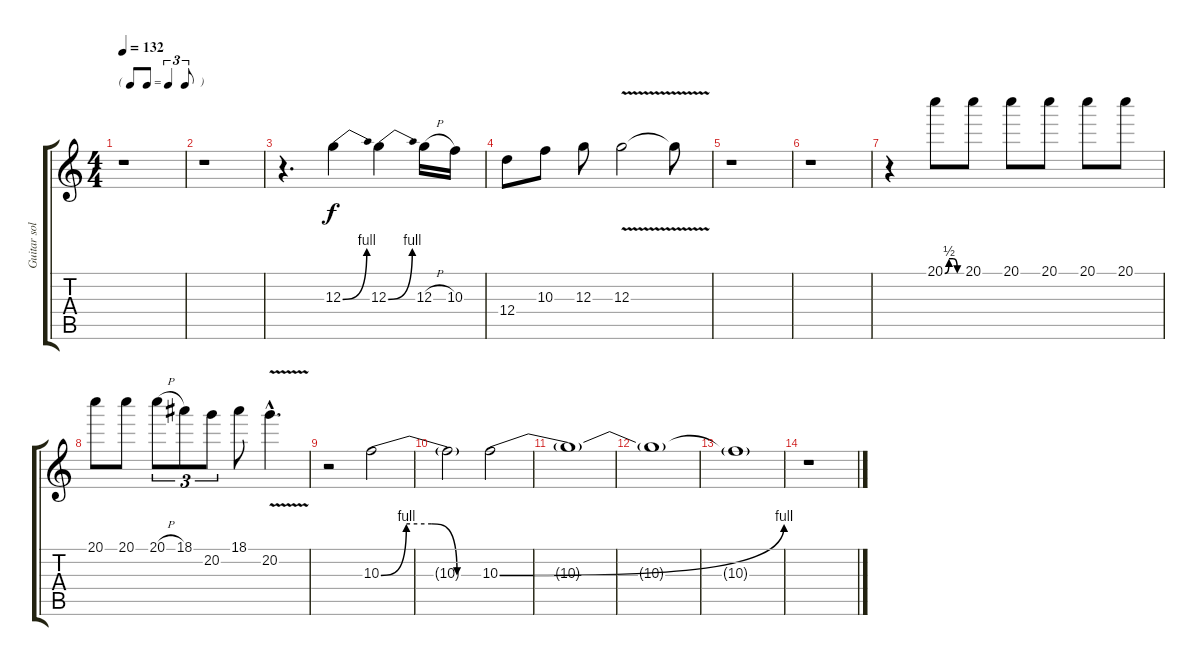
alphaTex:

\track ("Guitar solo" "Guitar sol") {instrument overdrivenguitar}
\staff {score tabs}
\tuning (E4 B3 G3 D3 A2 E2) {hide}
\ts (4 4)
\tf triplet8th
\tempo 132
\clef g2
\ks c
r.1{dy f} |
r.1 |
r.4{d} 12.3{be (bend 0 0 60 4)}.4 12.3{be (bend 0 0 60 4)}.4 12.3{h}.16 10.3.16 |
12.4.8 10.3.8 12.3.8 12.3{v}.2 12.3{t}.8 |
r.1 |
r.1 |
r.4 20.1{be (custom 0 0 15 2 30 2 45 0 60 0)}.8 20.1.8 20.1.8 20.1.8 20.1.8 20.1.8 |
20.1.8 20.1.8 20.1{h}.8{tu (3 2)} 18.1.8{tu (3 2)} 20.2.8{tu (3 2)} 18.1.8 20.2{v hac}.4{d} |
r.2 10.3{be (custom 0 0 15 4 30 4 45 0 60 0)}.2 |
10.3{t}.2 10.3{be (bend 0 0 60 4)}.2 |
10.3{t}.1 |
10.3{t}.1 |
10.3{t}.1 |
r.1
